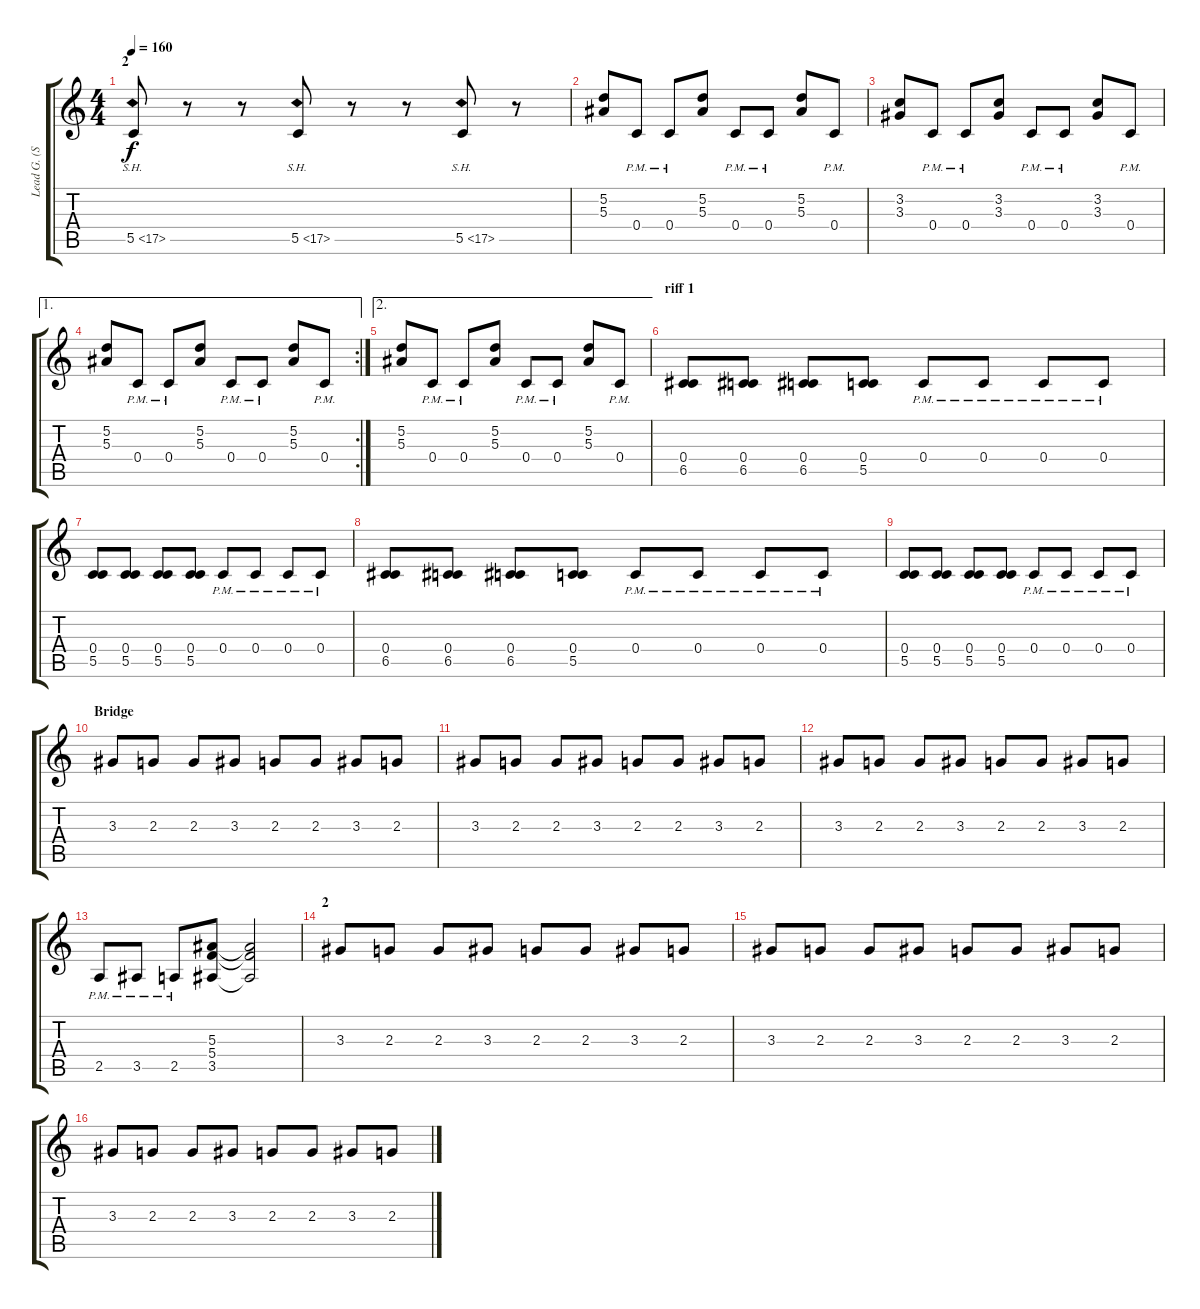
\track ("Lead G. (Spiros Efthimiadis)" "Lead G. (S") {instrument distortionguitar}
\staff {score tabs}
\tuning (D4 A3 F3 C3 G2 D2) {hide}
\ts (4 4)
\section ("" "2")
\tempo 160
\clef g2
\ks c
5.5{sh 12}.8{dy f} r.8 r.8 5.5{sh 12}.8 r.8 r.8 5.5{sh 12}.8 r.8 |
(5.2 5.3).8 0.4{pm}.8 0.4{pm}.8 (5.2 5.3).8 0.4{pm}.8 0.4{pm}.8 (5.2 5.3).8 0.4{pm}.8 |
(3.2 3.3).8 0.4{pm}.8 0.4{pm}.8 (3.2 3.3).8 0.4{pm}.8 0.4{pm}.8 (3.2 3.3).8 0.4{pm}.8 |
\ae 1
\rc 2
(5.2 5.3).8 0.4{pm}.8 0.4{pm}.8 (5.2 5.3).8 0.4{pm}.8 0.4{pm}.8 (5.2 5.3).8 0.4{pm}.8 |
\ae 2
(5.2 5.3).8 0.4{pm}.8 0.4{pm}.8 (5.2 5.3).8 0.4{pm}.8 0.4{pm}.8 (5.2 5.3).8 0.4{pm}.8 |
\section ("" "riff 1")
(0.4 6.5).8{balance 16} (0.4 6.5).8 (0.4 6.5).8 (0.4 5.5).8 0.4{pm}.8 0.4{pm}.8 0.4{pm}.8 0.4{pm}.8 |
(0.4 5.5).8 (0.4 5.5).8 (0.4 5.5).8 (0.4 5.5).8 0.4{pm}.8 0.4{pm}.8 0.4{pm}.8 0.4{pm}.8 |
(0.4 6.5).8{balance 16} (0.4 6.5).8 (0.4 6.5).8 (0.4 5.5).8 0.4{pm}.8 0.4{pm}.8 0.4{pm}.8 0.4{pm}.8 |
(0.4 5.5).8 (0.4 5.5).8 (0.4 5.5).8 (0.4 5.5).8 0.4{pm}.8 0.4{pm}.8 0.4{pm}.8 0.4{pm}.8 |
\section ("" "Bridge")
3.3.8 2.3.8 2.3.8 3.3.8 2.3.8 2.3.8 3.3.8 2.3.8 |
3.3.8 2.3.8 2.3.8 3.3.8 2.3.8 2.3.8 3.3.8 2.3.8 |
3.3.8 2.3.8 2.3.8 3.3.8 2.3.8 2.3.8 3.3.8 2.3.8 |
2.5{pm}.8 3.5{pm}.8 2.5{pm}.8 (5.3 5.4 3.5).8 (5.3{t} 5.4{t} 3.5{t}).2 |
\section ("" "2")
3.3.8 2.3.8 2.3.8 3.3.8 2.3.8 2.3.8 3.3.8 2.3.8 |
3.3.8 2.3.8 2.3.8 3.3.8 2.3.8 2.3.8 3.3.8 2.3.8 |
3.3.8 2.3.8 2.3.8 3.3.8 2.3.8 2.3.8 3.3.8 2.3.8
